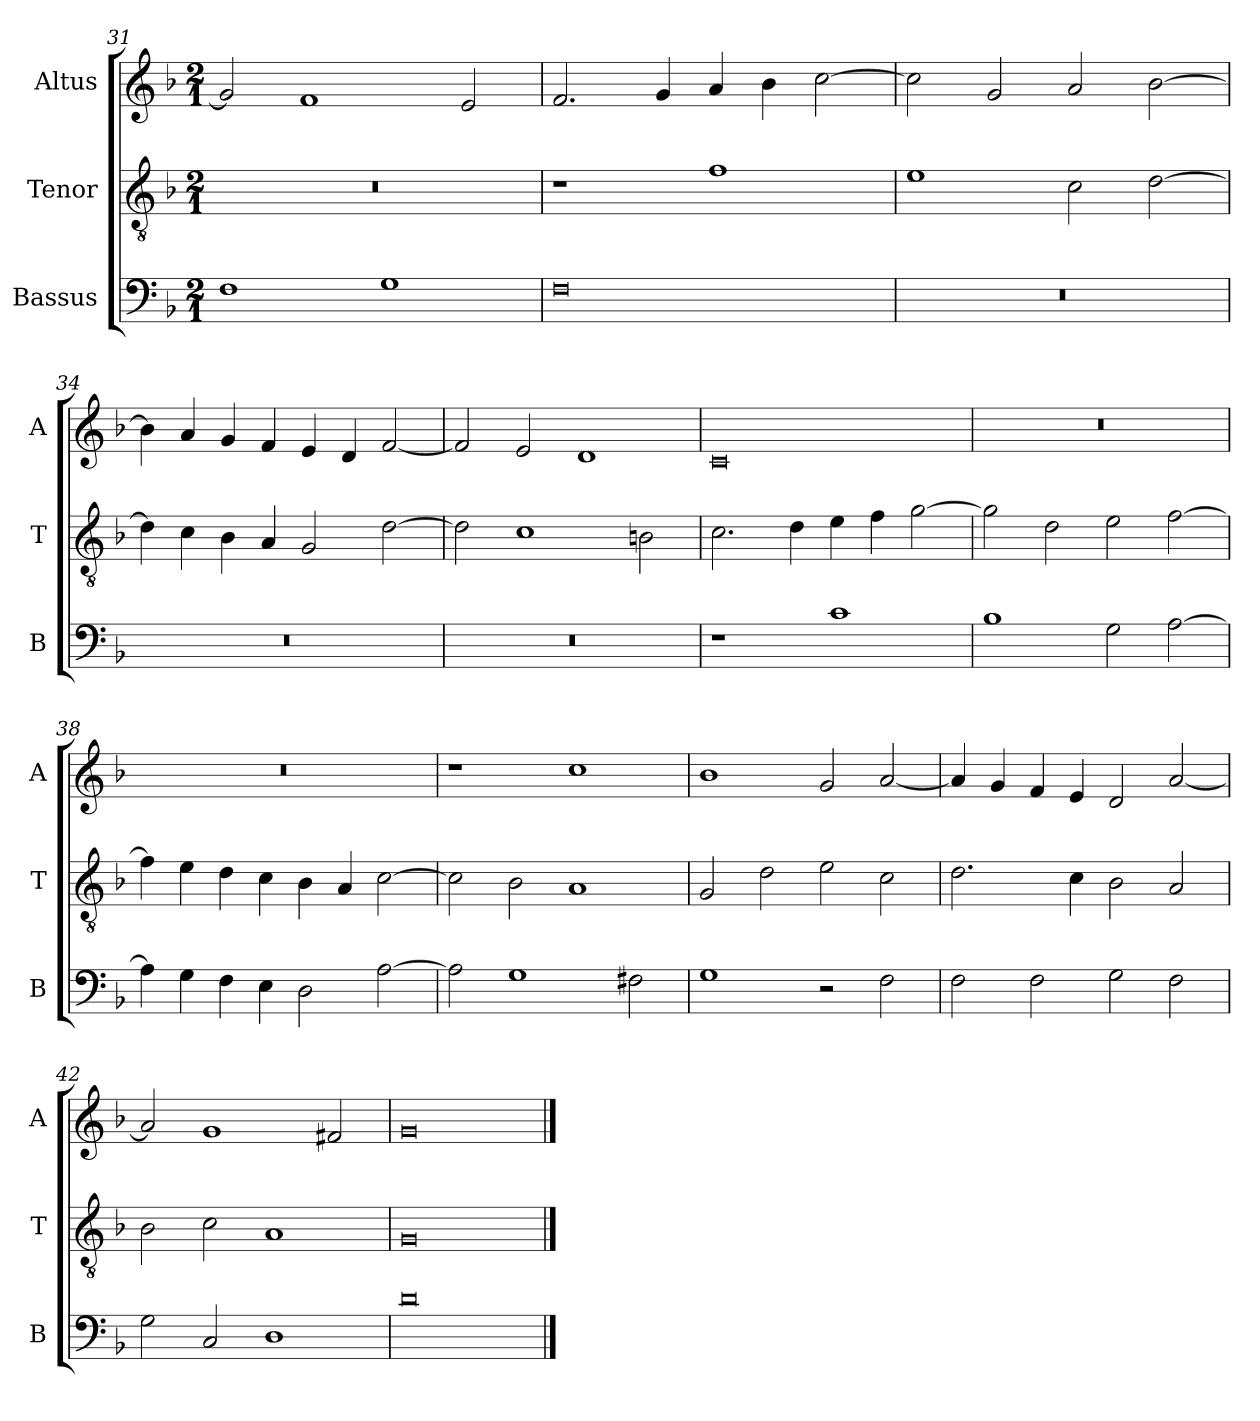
**kern	**kern	**kern
*part3	*part2	*part1
*staff3	*staff2	*staff1
*I"Bassus	*I"Tenor	*I"Altus
*I'B	*I'T	*I'A
*clefF4	*clefGv2	*clefG2
*k[b-]	*k[b-]	*k[b-]
*M2/1	*M2/1	*M2/1
=31	=31	=31
1F	0r	2g/]
.	.	1f
1G	.	.
.	.	2e/
=32	=32	=32
0F	1r	2.f/
.	.	4g/
.	1f	4a/
.	.	4b-\
.	.	[2cc\
=33	=33	=33
0r	1e	2cc\]
.	.	2g/
.	2c\	2a/
.	[2d\	[2b-\
=34	=34	=34
0r	4d\]	4b-\]
.	4c\	4a/
.	4B-\	4g/
.	4A/	4f/
.	2G/	4e/
.	.	4d/
.	[2d\	[2f/
=35	=35	=35
0r	2d\]	2f/]
.	1c	2e/
.	.	1d
.	2Bn\	.
=36	=36	=36
1r	2.c\	0c
.	4d\	.
1c	4e\	.
.	4f\	.
.	[2g\	.
=37	=37	=37
1B-	2g\]	0r
.	2d\	.
2G\	2e\	.
[2A\	[2f\	.
=38	=38	=38
4A\]	4f\]	0r
4G\	4e\	.
4F\	4d\	.
4E\	4c\	.
2D\	4B-\	.
.	4A/	.
[2A\	[2c\	.
=39	=39	=39
2A\]	2c\]	1r
1G	2B-\	.
.	1A	1cc
2F#X\	.	.
=40	=40	=40
1G	2G/	1b-
.	2d\	.
2r	2e\	2g/
2F\	2c\	[2a/
=41	=41	=41
2F\	2.d\	4a/]
.	.	4g/
2F\	.	4f/
.	4c\	4e/
2G\	2B-\	2d/
2F\	2A/	[2a/
=42	=42	=42
2G\	2B-\	2a/]
2C/	2c\	1g
1D	1A	.
.	.	2f#X/
=43	=43	=43
0d	0G	0g
==	==	==
*-	*-	*-
